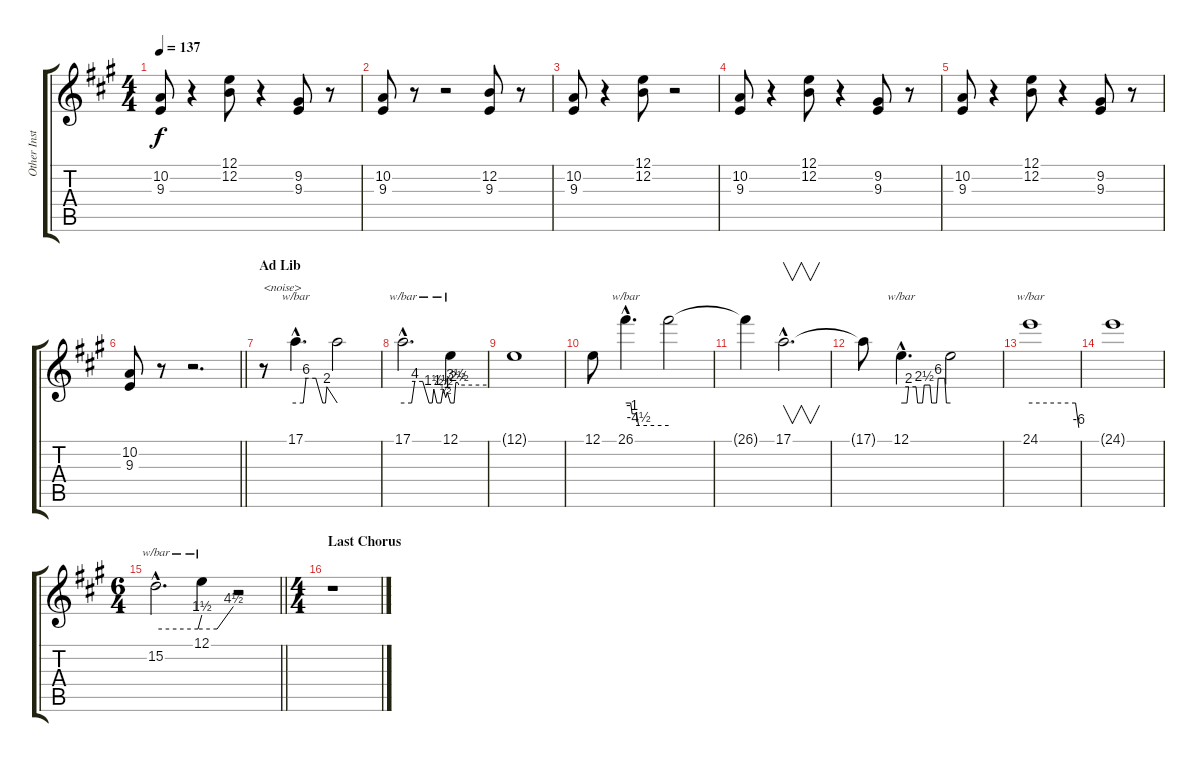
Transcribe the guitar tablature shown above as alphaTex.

\track ("Other Inst." "Other Inst") {instrument tubularbells}
\staff {score tabs}
\tuning (E4 B3 G3 D3 A2 E2) {hide}
\ts (4 4)
\tempo 137
\clef g2
\ks a
(10.2 9.3).8{dy f} r.4 (12.1 12.2).8 r.4 (9.2 9.3).8 r.8 |
(10.2 9.3).8 r.8 r.2 (12.2 9.3).8 r.8 |
(10.2 9.3).8 r.4 (12.1 12.2).8 r.2 |
(10.2 9.3).8 r.4 (12.1 12.2).8 r.4 (9.2 9.3).8 r.8 |
(10.2 9.3).8 r.4 (12.1 12.2).8 r.4 (9.2 9.3).8 r.8 |
\barLineRight lightlight
(10.2 9.3).8 r.8 r.2{d} |
\section ("" "Ad Lib")
r.8{txt "<noise>"} 17.1{hac}.4{d tbe (custom default 0 0 11 0 15 24 29 24 39 0 43 0 45 8 60 0) volume 7 balance 0 instrument recorder} 17.1{t}.2 |
17.1{hac}.2{d tbe (custom default 0 0 11 0 15 16 25 16 33 0 37 0 39 6 43 0 48 0 51 6 54 2 56 4 60 0) balance 16} 12.1.4{tbe (custom default 0 0 6 0 9 14 12 14 14 10 60 10) balance 0} |
12.1{t}.1 |
12.1.8 26.1{hac}.4{d tbe (custom default 0 0 7 0 9 -4 15 -4 18 -18 60 -18)} 26.1{t}.2 |
26.1{t}.4 17.1{hac}.2{v d} |
17.1{t}.8 12.1{hac}.4{d tbe (custom default 0 0 7 0 9 8 18 8 20 0 24 0 26 0 28 10 35 10 37 0 43 0 45 24 53 24 55 0 60 0)} 12.1{t}.2 |
24.1.1{tbe (custom default 0 0 56 0 60 -24)} |
24.1{t}.1 |
\ts (6 4)
\barLineRight lightlight
15.2{hac}.2{d tbe (custom default 0 0 55 0 60 6)} 12.1.4{tbe (custom default 0 0 29 0 60 18)} r.2 |
\ts (4 4)
\section ("" "Last Chorus")
r.1
